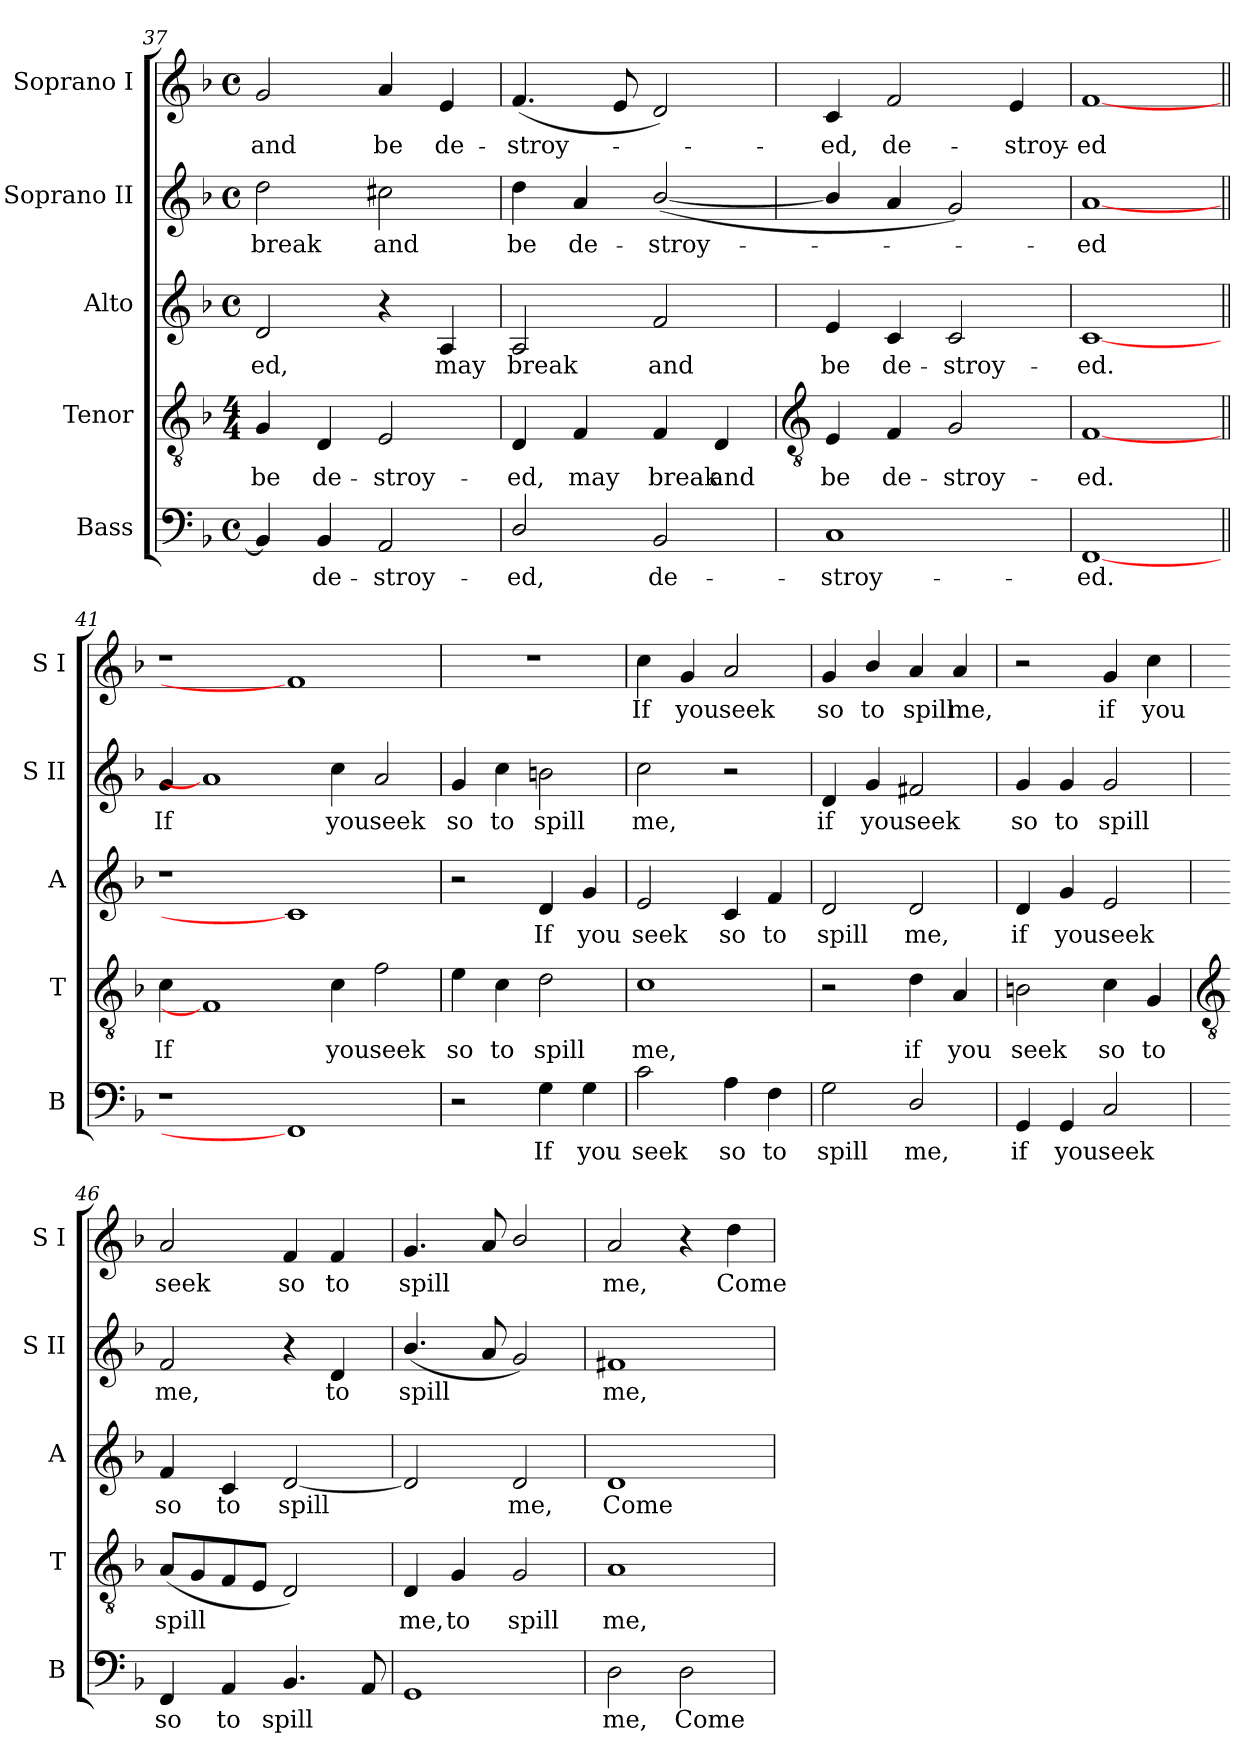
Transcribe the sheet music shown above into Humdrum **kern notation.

**kern	**text	**kern	**text	**kern	**text	**kern	**text	**kern	**text
*part5	*part5	*part4	*part4	*part3	*part3	*part2	*part2	*part1	*part1
*staff5	*staff5	*staff4	*staff4	*staff3	*staff3	*staff2	*staff2	*staff1	*staff1
*I"Bass	*	*I"Tenor	*	*I"Alto	*	*I"Soprano II	*	*I"Soprano I	*
*I'B	*	*I'T	*	*I'A	*	*I'S II	*	*I'S I	*
*clefF4	*	*clefGv2	*	*clefG2	*	*clefG2	*	*clefG2	*
*k[b-]	*	*k[b-]	*	*k[b-]	*	*k[b-]	*	*k[b-]	*
*F:	*	*F:	*	*F:	*	*F:	*	*F:	*
*M4/4	*	*M4/4	*	*M4/4	*	*M4/4	*	*M4/4	*
*met(c)	*	*	*	*met(c)	*	*met(c)	*	*met(c)	*
=37	=37	=37	=37	=37	=37	=37	=37	=37	=37
!	!	!	!LO:LY:b	!	!LO:LY:b	!	!LO:LY:b	!	!LO:LY:b
4BB-]	.	4G	be	2d	-ed,	2dd	break	2g	and
!	!LO:LY:b	!	!LO:LY:b	!	!	!	!	!	!
4BB-	de-	4D	de-	.	.	.	.	.	.
!	!LO:LY:b	!	!LO:LY:b	!	!	!	!LO:LY:b	!	!LO:LY:b
2AA	-stroy-	2E	-stroy-	4r	.	2cc#X	and	4a	be
!	!	!	!	!	!LO:LY:b	!	!	!	!LO:LY:b
.	.	.	.	4A	may	.	.	4e	de-
=38	=38	=38	=38	=38	=38	=38	=38	=38	=38
!	!LO:LY:b	!	!LO:LY:b	!	!LO:LY:b	!	!LO:LY:b	!	!LO:LY:b
2D/	-ed,	4D	-ed,	2A	break	4dd	be	(<4.f	-stroy-
!	!	!	!LO:LY:b	!	!	!	!LO:LY:b	!	!
.	.	4F	may	.	.	4a	de-	.	.
.	.	.	.	.	.	.	.	8e	.
!	!LO:LY:b	!	!LO:LY:b	!	!LO:LY:b	!	!LO:LY:b	!	!
2BB-	de-	4F	break	2f	and	(<[2b-/	-stroy-	2d)	.
!	!	!	!LO:LY:b	!	!	!	!	!	!
.	.	4D	and	.	.	.	.	.	.
!!LO:LB:g=z
=39	=39	=39	=39	=39	=39	=39	=39	=39	=39
*	*	*clefGv2	*	*	*	*	*	*	*
!	!LO:LY:b	!	!LO:LY:b	!	!LO:LY:b	!	!	!	!LO:LY:b
1C	-stroy-	4E	be	4e	be	4b-/]	.	4c	ed,
!	!	!	!LO:LY:b	!	!LO:LY:b	!	!	!	!LO:LY:b
.	.	4F	de-	4c	de-	4a	.	2f	de-
!	!	!	!LO:LY:b	!	!LO:LY:b	!	!	!	!
.	.	2G	-stroy-	2c	-stroy-	2g)	.	.	.
!	!	!	!	!	!	!	!	!	!LO:LY:b
.	.	.	.	.	.	.	.	4e	-stroy-
=40	=40	=40	=40	=40	=40	=40	=40	=40	=40
!	!LO:LY:b	!	!LO:LY:b	!	!LO:LY:b	!	!LO:LY:b	!	!LO:LY:b
[1FF	-ed.	[1F	-ed.	[1c	-ed.	[1a	ed	[1f	-ed
=41||	=41||	=41||	=41||	=41||	=41||	=41||	=41||	=41||	=41||
!	!	!	!LO:LY:b	!	!	!	!LO:LY:b	!	!
1r	.	4c	If	1r	.	4g	If	1r	.
.	.	1F]	.	.	.	1a]	.	.	.
1FF]	.	.	.	1c]	.	.	.	1f]	.
!	!	!	!LO:LY:b	!	!	!	!LO:LY:b	!	!
.	.	4c	you	.	.	4cc	you	.	.
!	!	!	!LO:LY:b	!	!	!	!LO:LY:b	!	!
.	.	2f	seek	.	.	2a	seek	.	.
=42	=42	=42	=42	=42	=42	=42	=42	=42	=42
!	!	!	!LO:LY:b	!	!	!	!LO:LY:b	!	!
2r	.	4e	so	2r	.	4g	so	1r	.
!	!	!	!LO:LY:b	!	!	!	!LO:LY:b	!	!
.	.	4c	to	.	.	4cc	to	.	.
!	!LO:LY:b	!	!LO:LY:b	!	!LO:LY:b	!	!LO:LY:b	!	!
4G	If	2d	spill	4d	If	2bn	spill	.	.
!	!LO:LY:b	!	!	!	!LO:LY:b	!	!	!	!
4G	you	.	.	4g	you	.	.	.	.
=43	=43	=43	=43	=43	=43	=43	=43	=43	=43
!	!LO:LY:b	!	!LO:LY:b	!	!LO:LY:b	!	!LO:LY:b	!	!LO:LY:b
2c	seek	1c	me,	2e	seek	2cc	me,	4cc	If
!	!	!	!	!	!	!	!	!	!LO:LY:b
.	.	.	.	.	.	.	.	4g	you
!	!LO:LY:b	!	!	!	!LO:LY:b	!	!	!	!LO:LY:b
4A	so	.	.	4c	so	2r	.	2a	seek
!	!LO:LY:b	!	!	!	!LO:LY:b	!	!	!	!
4F	to	.	.	4f	to	.	.	.	.
=44	=44	=44	=44	=44	=44	=44	=44	=44	=44
!	!LO:LY:b	!	!	!	!LO:LY:b	!	!LO:LY:b	!	!LO:LY:b
2G	spill	2r	.	2d	spill	4d	if	4g	so
!	!	!	!	!	!	!	!LO:LY:b	!	!LO:LY:b
.	.	.	.	.	.	4g	you	4b-/	to
!	!LO:LY:b	!	!LO:LY:b	!	!LO:LY:b	!	!LO:LY:b	!	!LO:LY:b
2D/	me,	4d	if	2d	me,	2f#X	seek	4a	spill
!	!	!	!LO:LY:b	!	!	!	!	!	!LO:LY:b
.	.	4A	you	.	.	.	.	4a	me,
=45	=45	=45	=45	=45	=45	=45	=45	=45	=45
!	!LO:LY:b	!	!LO:LY:b	!	!LO:LY:b	!	!LO:LY:b	!	!
4GG	if	2Bn	seek	4d	if	4g	so	2r	.
!	!LO:LY:b	!	!	!	!LO:LY:b	!	!LO:LY:b	!	!
4GG	you	.	.	4g	you	4g	to	.	.
!	!LO:LY:b	!	!LO:LY:b	!	!LO:LY:b	!	!LO:LY:b	!	!LO:LY:b
2C	seek	4c	so	2e	seek	2g	spill	4g	if
!	!	!	!LO:LY:b	!	!	!	!	!	!LO:LY:b
.	.	4G	to	.	.	.	.	4cc	you
!!LO:LB:g=z
=46	=46	=46	=46	=46	=46	=46	=46	=46	=46
*	*	*clefGv2	*	*	*	*	*	*	*
!	!LO:LY:b	!	!LO:LY:b	!	!LO:LY:b	!	!LO:LY:b	!	!LO:LY:b
4FF	so	(<8AL	spill	4f	so	2f	me,	2a	seek
.	.	8G	.	.	.	.	.	.	.
!	!LO:LY:b	!	!	!	!LO:LY:b	!	!	!	!
4AA	to	8F	.	4c	to	.	.	.	.
.	.	8EJ	.	.	.	.	.	.	.
!	!LO:LY:b	!	!	!	!LO:LY:b	!	!	!	!LO:LY:b
4.BB-	spill	2D)	.	[2d	spill	4r	.	4f	so
!	!	!	!	!	!	!	!LO:LY:b	!	!LO:LY:b
.	.	.	.	.	.	4d	to	4f	to
8AA	.	.	.	.	.	.	.	.	.
=47	=47	=47	=47	=47	=47	=47	=47	=47	=47
!	!	!	!LO:LY:b	!	!	!	!LO:LY:b	!	!LO:LY:b
1GG	.	4D	me,	2d]	.	(<4.b-/	spill	4.g	spill
!	!	!	!LO:LY:b	!	!	!	!	!	!
.	.	4G	to	.	.	.	.	.	.
.	.	.	.	.	.	8a	.	8a	.
!	!	!	!LO:LY:b	!	!LO:LY:b	!	!	!	!
.	.	2G	spill	2d	me,	2g)	.	2b-/	.
=48	=48	=48	=48	=48	=48	=48	=48	=48	=48
!	!LO:LY:b	!	!LO:LY:b	!	!LO:LY:b	!	!LO:LY:b	!	!LO:LY:b
2D	me,	1A	me,	1d	Come	1f#X	me,	2a	me,
!	!LO:LY:b	!	!	!	!	!	!	!	!
2D	Come	.	.	.	.	.	.	4r	.
!	!	!	!	!	!	!	!	!	!LO:LY:b
.	.	.	.	.	.	.	.	4dd	Come
=	=	=	=	=	=	=	=	=	=
*-	*-	*-	*-	*-	*-	*-	*-	*-	*-
